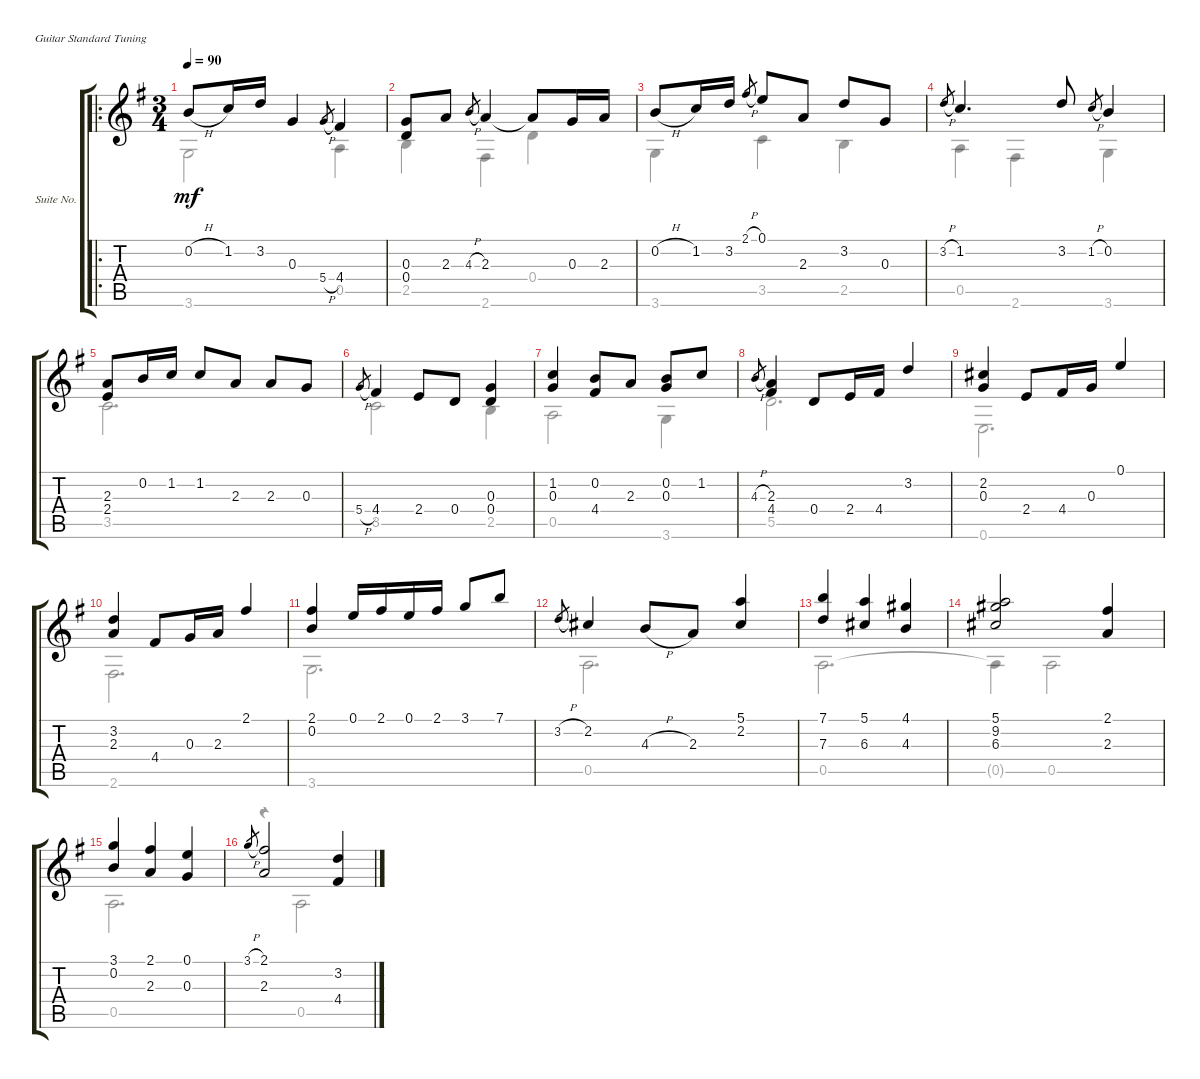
\bracketExtendMode groupsimilarinstruments
\firstSystemTrackNameOrientation horizontal
\otherSystemsTrackNameOrientation horizontal
\track ("Suite No. 16 in G - 6. Menuet" "Suite No. ") {instrument acousticguitarnylon}
\staff {score tabs}
\tuning (E4 B3 G3 D3 A2 E2)
\voice
\ro
\ts (3 4)
\tempo 90
\clef g2
\ks g
0.2{h}.8{dy mf instrument acousticguitarnylon} 1.2.16 3.2.16 0.3.4 5.4{h}.8{gr} 4.4.4 |
(0.3 0.4).8 2.3.8 4.3{h}.8{gr} 2.3.4 2.3{t}.8 0.3.16 2.3.16 |
0.2{h}.8 1.2.16 3.2.16 2.1{h}.8{gr} 0.1.8 2.3.8 3.2.8 0.3.8 |
3.2{h}.8{gr} 1.2.4{d} 3.2.8 1.2{h}.8{gr} 0.2.4 |
(2.3 2.4).8 0.2.16 1.2.16 1.2.8 2.3.8 2.3.8 0.3.8 |
5.4{h}.8{gr} 4.4.4 2.4.8 0.4.8 (0.3 0.4).4 |
(1.2 0.3).4 (0.2 4.4).8 2.3.8 (0.2 0.3).8 1.2.8 |
4.3{h}.8{gr} (2.3 4.4).4 0.4.8 2.4.16 4.4.16 3.2.4 |
(2.2 0.3).4 2.4.8 4.4.16 0.3.16 0.1.4 |
(3.2 2.3).4 4.4.8 0.3.16 2.3.16 2.1.4 |
(2.1 0.2).4 0.1.16 2.1.16 0.1.16 2.1.16 3.1.8 7.1.8 |
3.2{h}.8{gr} 2.2.4 4.3{h}.8 2.3.8 (5.1 2.2).4 |
(7.1 7.3).4 (5.1 6.3).4 (4.1 4.3).4 |
(5.1 9.2 6.3).2 (2.1 2.3).4 |
(3.1 0.2).4 (2.1 2.3).4 (0.1 0.3).4 |
3.1{h}.8{gr} (2.1 2.3).2 (3.2 4.4).4
\voice
\clef g2
\ottava regular
\simile none
\ks g
3.6.2{dy mf} 0.5.4 |
2.5.4 2.6.4 0.4.4 |
3.6.4 3.5.4 2.5.4 |
0.5.4 2.6.4 3.6.4 |
3.5.2{d} |
3.5.2 2.5.4 |
0.5.2 3.6.4 |
5.5.2{d} |
0.6.2{d} |
2.6.2{d} |
3.6.2{d} |
0.5.2{d} |
0.5.2{d} |
0.5{t}.4 0.5.2 |
0.5.2{d} |
r.4 0.5.2
